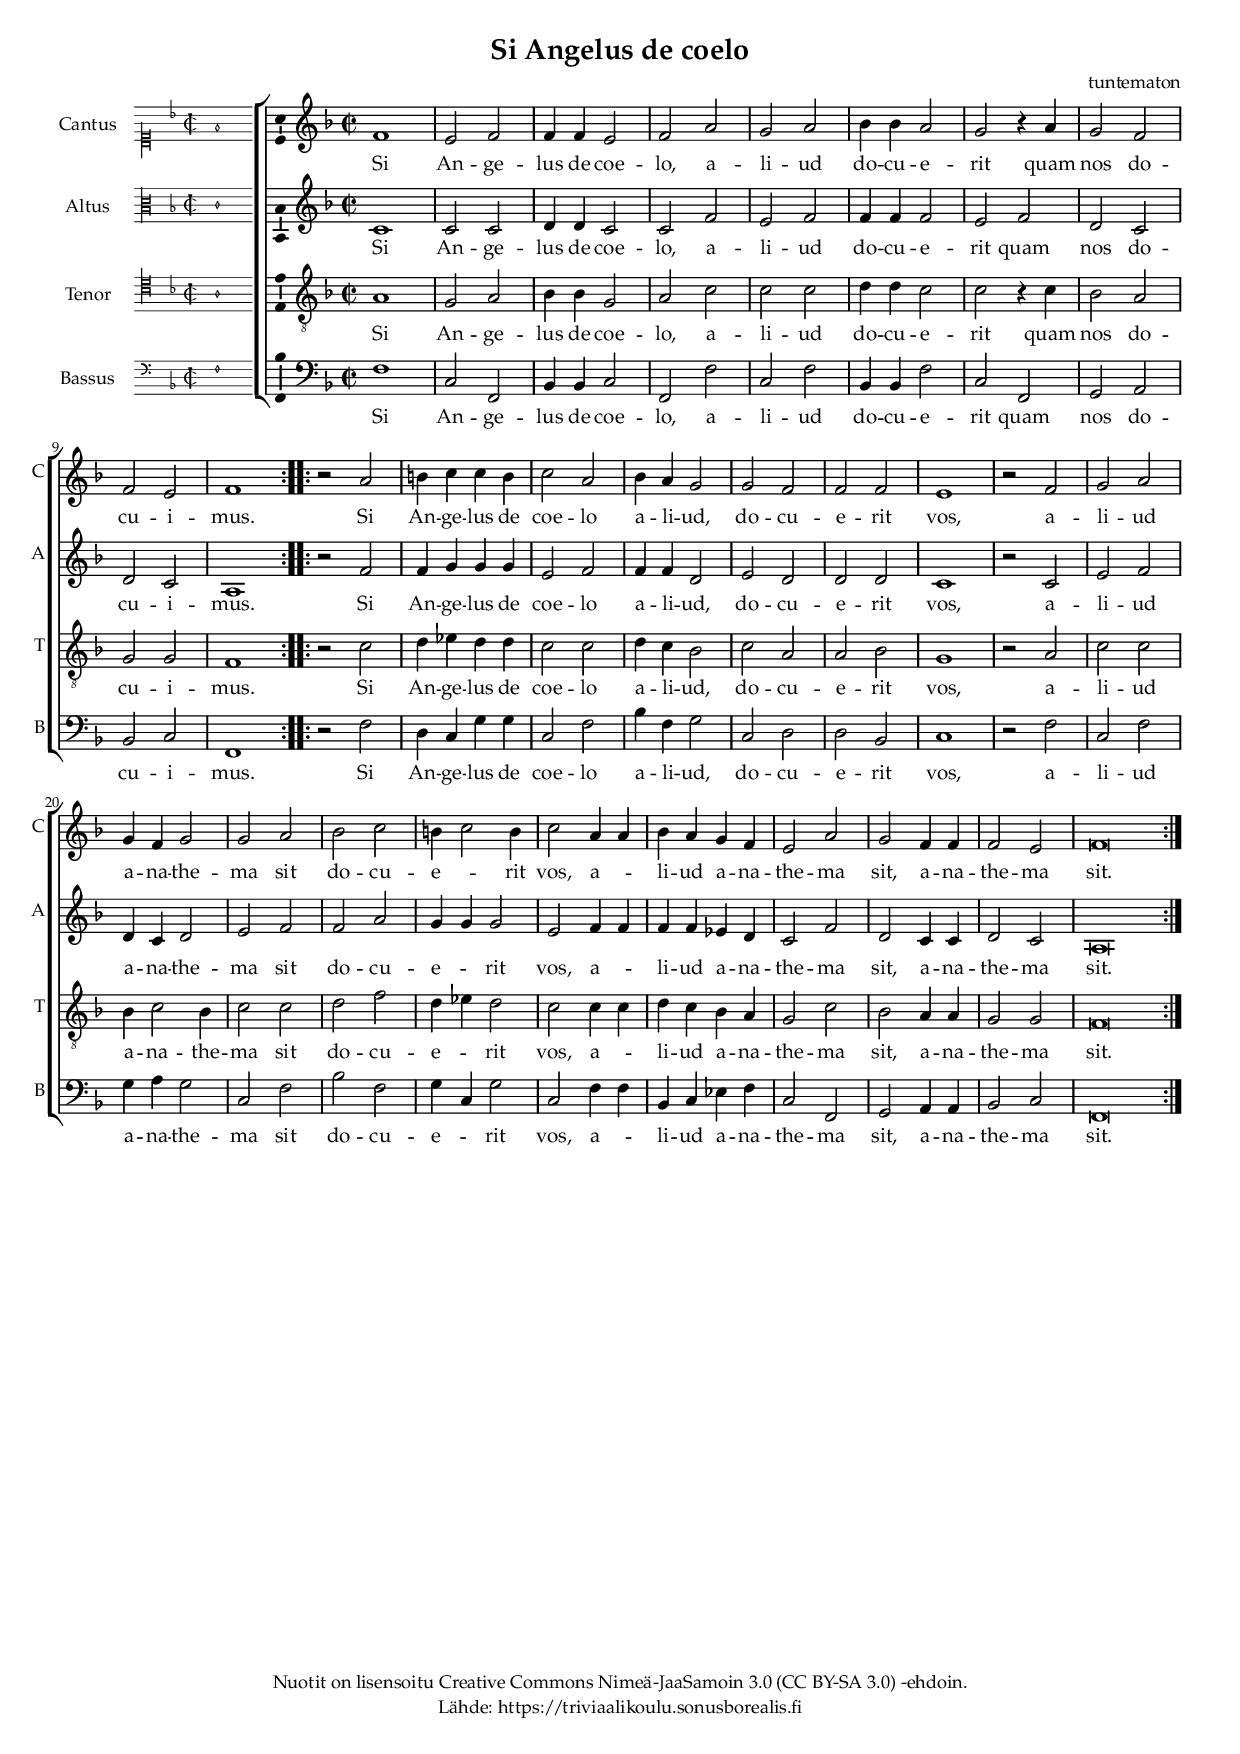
\version "2.19.80"
\include "suomi.ly"

#(set-global-staff-size 16)

global = {
%  \numericTimeSignature
  \time 2/2
%	\set Timing.measureLength = #(ly:make-moment 4/2)
%  \autoBeamOff
  \key f \major
  \set Staff.midiInstrument = #"voice oohs"
}


SopranoMusic = \relative c' {
	\set Staff.instrumentName = #"Cantus"
	\set Staff.shortInstrumentName = "C"

	\incipit { \clef "mensural-c1" \key d \minor \time 2/2 f'1 }

  \repeat volta 2 {
	  f1 | e2 f | f4 f e2 | f a | g a | b4 b a2 |
    g r4 a | g2 f | f e | f1 |
  }
  \repeat volta 2 {
    r2 a | h4 c c h | c2 a |
    b4 a g2 | g f | f f | e1 |
    r2 f | g a | g4 f g2 |
    g2 a | b c | h4 c2 h4 | c2 a4 a |
    b a g f | e2 a | g f4 f | f2 e |
    \set Timing.measureLength = #(ly:make-moment 4/2)
    f\breve |
  }
}

stanzaOneLyrics = \lyricmode {
	Si An -- ge -- lus de coe -- lo,
  a -- li -- ud do -- cu -- e -- rit
  quam nos do -- cu -- i -- mus.
  Si An -- ge -- lus de coe -- lo
  a -- li -- ud, do -- cu -- e -- rit vos,
  a -- li -- ud a -- na -- the -- ma
  sit do -- cu -- e -- _ rit vos,
  a -- _ li -- ud a -- na -- the -- ma
  sit, a -- na -- the -- ma sit.
}

stanzaTwoLyrics = \lyricmode {
  Is -- tam e -- go di -- le -- xi
  a ju -- ven -- tu -- te me -- a
  hanc e -- go qua -- si -- vi.
  Hanc stu -- du -- _ i ad -- jun -- ge -- _ re
  mi -- hi in spon -- tam,
  et pul -- chri -- tu -- di -- nis e -- jus,
  pul -- chri -- tu -- di -- nis e -- jus,
  a -- mo -- re cap -- tus sum
  a -- mo -- re _ cap -- tus sum.
}

AltoMusic = \relative c' {
	\set Staff.instrumentName = #"Altus"
	\set Staff.shortInstrumentName = "A"

	\incipit { \clef "mensural-c3" \key d \minor \time 2/2 c'1 }

  \repeat volta 2 {
	  c1 | c2 c | d4 d c2 | c f | e f |
    f4 f f2 | e f | d c | d c | a1 |
  }
  \repeat volta 2 {
    r2 f' | f4 g g g | e2 f |
    f4 f d2 | e d | d d | c1 |
    r2 c | e f | d4 c d2 |
    e2 f | f a | g4 g g2 | e f4 f |
    f f es d | c2 f | d c4 c | d2 c |
    \set Timing.measureLength = #(ly:make-moment 4/2)
    a\breve |
  }
}

TenoreMusic = \relative c' {
	\set Staff.instrumentName = #"Tenor"
	\set Staff.shortInstrumentName = "T"

	\incipit { \clef "mensural-c4" \key d \minor \time 2/2 a1 }

	\clef "treble_8"
  \repeat volta 2 {
	  a1 | g2 a | b4 b g2 | a c | c c |
    d4 d c2 | c2 r4 c | b2 a | g g | f1 |
  }
  \repeat volta 2 {
    r2 c' | d4 es d d | c2 c |
    d4 c b2 | c a | a b | g1 |
    r2 a | c c | b4 c2 b4 |
    c2 c | d f  | d4 es d2 | c c4 c |
    d c b a | g2 c | b a4 a | g2 g |
    \set Timing.measureLength = #(ly:make-moment 4/2)
    f\breve |
  }
}

BassMusic = \relative c {
	\set Staff.instrumentName = #"Bassus"
	\set Staff.shortInstrumentName = "B"

	\incipit { \clef "mensural-f" \key d \minor \time 2/2 f1 }

	\clef bass
  \repeat volta 2 {
	  f1 | c2 f, | b4 b c2 | f, f' | c f |
    b,4 b f'2 | c f, | g a | b c | f,1 |
  }
  \repeat volta 2 {
    r2 f' | d4 c g' g | c,2 f |
    b4 f g2 | c, d | d b | c1 |
    r2 f | c f | g4 a g2 |
    c, f | b f | g4 c, g'2 | c, f4 f |
    b, c es f | c2 f, | g a4 a | b2 c |
    \set Timing.measureLength = #(ly:make-moment 4/2)
    f,\breve |
  }
}


\header {
  title = "Si Angelus de coelo"
%  subtitle = ""
  composer = "tuntematon"
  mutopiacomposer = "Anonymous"
%  instrument = "Voice (SATB)"
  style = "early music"
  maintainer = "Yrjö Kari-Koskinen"
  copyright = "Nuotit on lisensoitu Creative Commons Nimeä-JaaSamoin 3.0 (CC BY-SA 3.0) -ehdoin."
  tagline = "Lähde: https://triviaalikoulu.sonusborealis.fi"
}

\paper {
    #(define fonts
        (make-pango-font-tree "Palatino"
                              "Nimbus Sans"
                              "Luxi Mono"
                              (/ staff-height pt 20)))
}


\score {
  \new ChoirStaff <<
    \new Staff <<
      \new Voice = "Soprano" {
		    \global
        \SopranoMusic
      }
     \new Lyrics \lyricsto "Soprano" {
       \stanzaOneLyrics
     }
    >>
    \new Staff <<
      \new Voice = "Alto" {
        \global
        \AltoMusic
      }
     \new Lyrics \lyricsto "Alto" {
       \stanzaOneLyrics
     }
    >>
    \new Staff <<
      \new Voice = "Tenore" {
        \global
        \TenoreMusic
      }
      \new Lyrics \lyricsto "Tenore" {
       \stanzaOneLyrics
      }
    >>
    \new Staff <<
      \new Voice = "Bass" {
        \global
        \BassMusic
      }
      \new Lyrics \lyricsto "Bass" {
       \stanzaOneLyrics
      }
    >>
  >>
  \layout {
    \context {
      \Voice
      \consists "Ambitus_engraver"
    }
    indent = 3.5\cm
    incipit-width = 2\cm
    \context {
     \Staff \RemoveEmptyStaves
   }
    \context {
     \Score
     \override VerticalAxisGroup.remove-first = ##t
    }
  }
}
